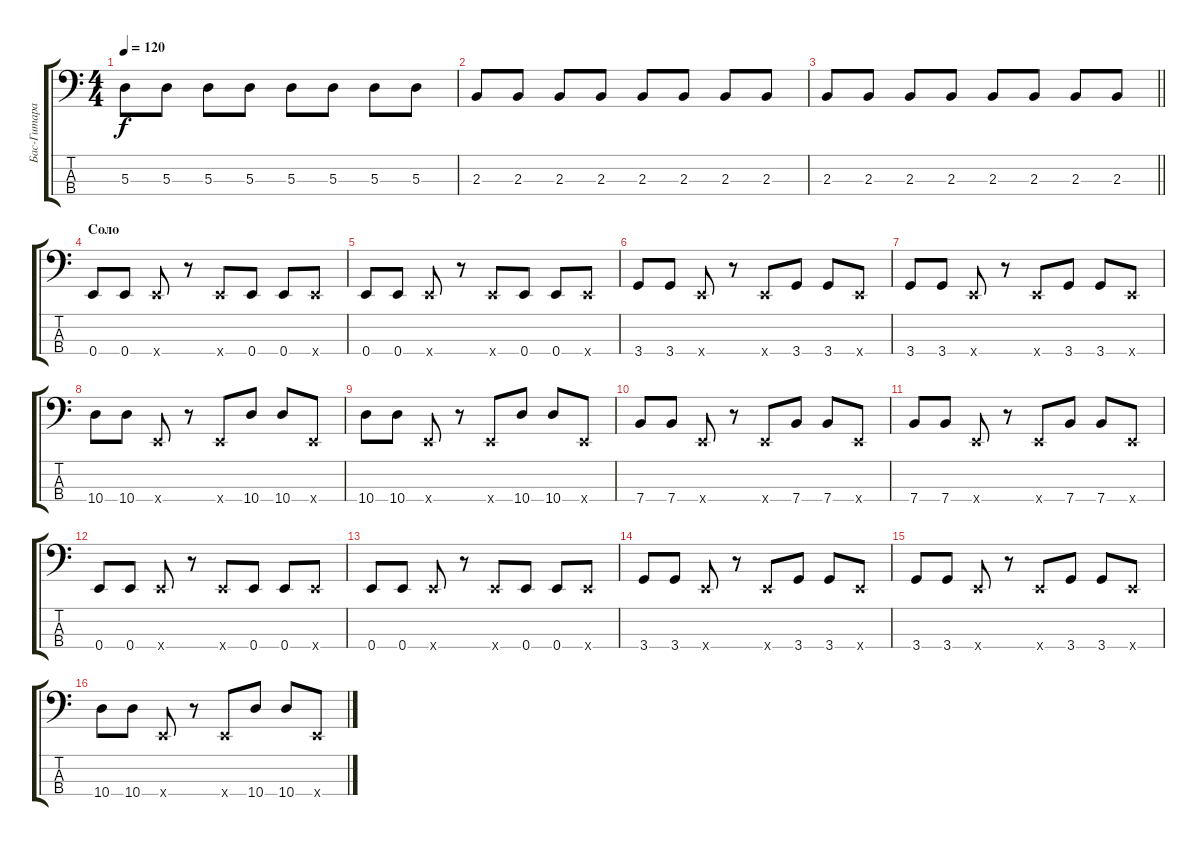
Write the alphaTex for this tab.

\track ("Бас-Гитара" "Бас-Гитара") {instrument electricbassfinger}
\staff {score tabs}
\tuning (G2 D2 A1 E1) {hide}
\ts (4 4)
\tempo 120
\clef f4
\ks c
5.3.8{dy f} 5.3.8 5.3.8 5.3.8 5.3.8 5.3.8 5.3.8 5.3.8 |
2.3.8 2.3.8 2.3.8 2.3.8 2.3.8 2.3.8 2.3.8 2.3.8 |
\barLineRight lightlight
2.3.8 2.3.8 2.3.8 2.3.8 2.3.8 2.3.8 2.3.8 2.3.8 |
\section ("" "Соло")
0.4.8 0.4.8 0.4{x}.8 r.8 0.4{x}.8 0.4.8 0.4.8 0.4{x}.8 |
0.4.8 0.4.8 0.4{x}.8 r.8 0.4{x}.8 0.4.8 0.4.8 0.4{x}.8 |
3.4.8 3.4.8 0.4{x}.8 r.8 0.4{x}.8 3.4.8 3.4.8 0.4{x}.8 |
3.4.8 3.4.8 0.4{x}.8 r.8 0.4{x}.8 3.4.8 3.4.8 0.4{x}.8 |
10.4.8 10.4.8 0.4{x}.8 r.8 0.4{x}.8 10.4.8 10.4.8 0.4{x}.8 |
10.4.8 10.4.8 0.4{x}.8 r.8 0.4{x}.8 10.4.8 10.4.8 0.4{x}.8 |
7.4.8 7.4.8 0.4{x}.8 r.8 0.4{x}.8 7.4.8 7.4.8 0.4{x}.8 |
7.4.8 7.4.8 0.4{x}.8 r.8 0.4{x}.8 7.4.8 7.4.8 0.4{x}.8 |
0.4.8 0.4.8 0.4{x}.8 r.8 0.4{x}.8 0.4.8 0.4.8 0.4{x}.8 |
0.4.8 0.4.8 0.4{x}.8 r.8 0.4{x}.8 0.4.8 0.4.8 0.4{x}.8 |
3.4.8 3.4.8 0.4{x}.8 r.8 0.4{x}.8 3.4.8 3.4.8 0.4{x}.8 |
3.4.8 3.4.8 0.4{x}.8 r.8 0.4{x}.8 3.4.8 3.4.8 0.4{x}.8 |
10.4.8 10.4.8 0.4{x}.8 r.8 0.4{x}.8 10.4.8 10.4.8 0.4{x}.8
